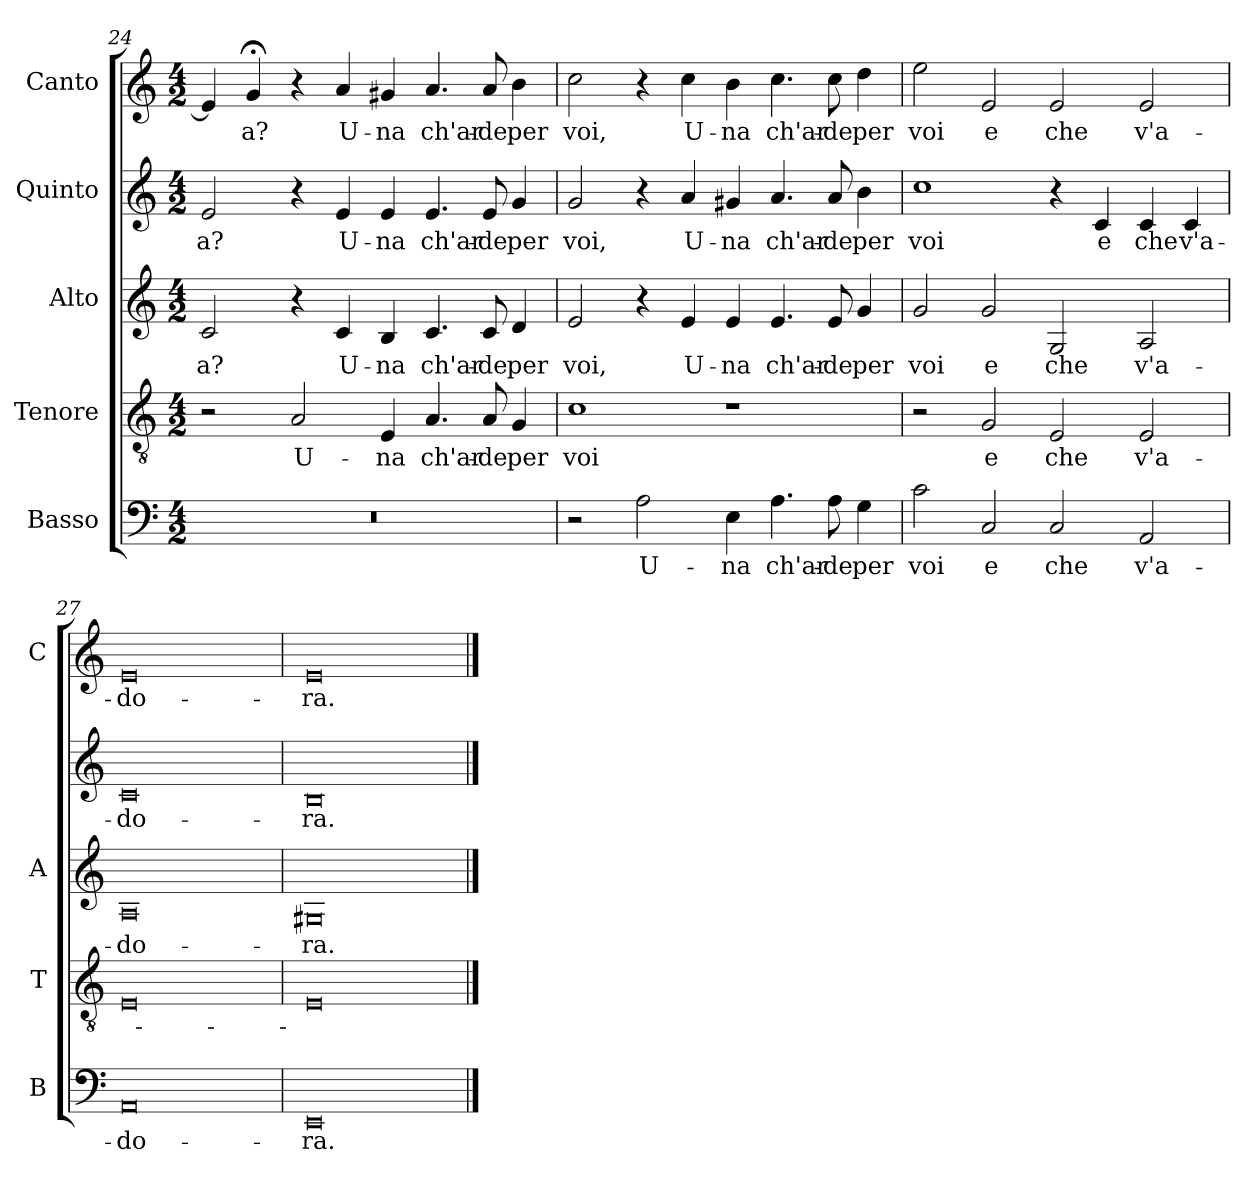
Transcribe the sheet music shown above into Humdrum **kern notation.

**kern	**text	**kern	**text	**kern	**text	**kern	**text	**kern	**text
*part5	*part5	*part4	*part4	*part3	*part3	*part2	*part2	*part1	*part1
*staff5	*staff5	*staff4	*staff4	*staff3	*staff3	*staff2	*staff2	*staff1	*staff1
*I"Basso	*	*I"Tenore	*	*I"Alto	*	*I"Quinto	*	*I"Canto	*
*I'B	*	*I'T	*	*I'A	*	*	*	*I'C	*
*clefF4	*	*clefGv2	*	*clefG2	*	*clefG2	*	*clefG2	*
*k[]	*	*k[]	*	*k[]	*	*k[]	*	*k[]	*
*C:	*	*C:	*	*C:	*	*C:	*	*C:	*
*M4/2	*	*M4/2	*	*M4/2	*	*M4/2	*	*M4/2	*
=24	=24	=24	=24	=24	=24	=24	=24	=24	=24
!	!	!	!	!	!LO:LY:b	!	!LO:LY:b	!	!
0r	.	2r	.	2c/	-a?	2e/	-a?	4e/]	.
!	!	!	!	!	!	!	!	!	!LO:LY:b
.	.	.	.	.	.	.	.	4g;</	-a?
!	!	!	!LO:LY:b	!	!	!	!	!	!
.	.	2A/	U-	4r	.	4r	.	4r	.
!	!	!	!	!	!LO:LY:b	!	!LO:LY:b	!	!LO:LY:b
.	.	.	.	4c/	U-	4e/	U-	4a/	U-
!	!	!	!LO:LY:b	!	!LO:LY:b	!	!LO:LY:b	!	!LO:LY:b
.	.	4E/	-na	4B/	-na	4e/	-na	4g#X/	-na
!	!	!	!LO:LY:b	!	!LO:LY:b	!	!LO:LY:b	!	!LO:LY:b
.	.	4.A/	ch'ar-	4.c/	ch'ar-	4.e/	ch'ar-	4.a/	ch'ar-
!	!	!	!LO:LY:b	!	!LO:LY:b	!	!LO:LY:b	!	!LO:LY:b
.	.	8A/	-de	8c/	-de	8e/	-de	8a/	-de
!	!	!	!LO:LY:b	!	!LO:LY:b	!	!LO:LY:b	!	!LO:LY:b
.	.	4G/	per	4d/	per	4g/	per	4b\	per
!!LO:LB:g=z
=25	=25	=25	=25	=25	=25	=25	=25	=25	=25
!	!	!	!LO:LY:b	!	!LO:LY:b	!	!LO:LY:b	!	!LO:LY:b
2r	.	1c	voi	2e/	voi,	2g/	voi,	2cc\	voi,
!	!LO:LY:b	!	!	!	!	!	!	!	!
2A\	U-	.	.	4r	.	4r	.	4r	.
!	!	!	!	!	!LO:LY:b	!	!LO:LY:b	!	!LO:LY:b
.	.	.	.	4e/	U-	4a/	U-	4cc\	U-
!	!LO:LY:b	!	!	!	!LO:LY:b	!	!LO:LY:b	!	!LO:LY:b
4E\	-na	1r	.	4e/	-na	4g#X/	-na	4b\	-na
!	!LO:LY:b	!	!	!	!LO:LY:b	!	!LO:LY:b	!	!LO:LY:b
4.A\	ch'ar-	.	.	4.e/	ch'ar-	4.a/	ch'ar-	4.cc\	ch'ar-
!	!LO:LY:b	!	!	!	!LO:LY:b	!	!LO:LY:b	!	!LO:LY:b
8A\	-de	.	.	8e/	-de	8a/	-de	8cc\	-de
!	!LO:LY:b	!	!	!	!LO:LY:b	!	!LO:LY:b	!	!LO:LY:b
4G\	per	.	.	4g/	per	4b\	per	4dd\	per
=26	=26	=26	=26	=26	=26	=26	=26	=26	=26
!	!LO:LY:b	!	!	!	!LO:LY:b	!	!LO:LY:b	!	!LO:LY:b
2c\	voi	2r	.	2g/	voi	1cc	voi	2ee\	voi
!	!LO:LY:b	!	!LO:LY:b	!	!LO:LY:b	!	!	!	!LO:LY:b
2C/	e	2G/	e	2g/	e	.	.	2e/	e
!	!LO:LY:b	!	!LO:LY:b	!	!LO:LY:b	!	!	!	!LO:LY:b
2C/	che	2E/	che	2G/	che	4r	.	2e/	che
!	!	!	!	!	!	!	!LO:LY:b	!	!
.	.	.	.	.	.	4c/	e	.	.
!	!LO:LY:b	!	!LO:LY:b	!	!LO:LY:b	!	!LO:LY:b	!	!LO:LY:b
2AA/	v'a-	2E/	v'a-	2A/	v'a-	4c/	che	2e/	v'a-
!	!	!	!	!	!	!	!LO:LY:b	!	!
.	.	.	.	.	.	4c/	v'a-	.	.
=27	=27	=27	=27	=27	=27	=27	=27	=27	=27
!	!LO:LY:b	!	!	!	!LO:LY:b	!	!LO:LY:b	!	!LO:LY:b
0AA	-do-	0E	.	0A	-do-	0c	-do-	0e	-do-
=28	=28	=28	=28	=28	=28	=28	=28	=28	=28
!	!LO:LY:b	!	!	!	!LO:LY:b	!	!LO:LY:b	!	!LO:LY:b
0EE	-ra.	0E	.	0G#X	-ra.	0B	-ra.	0e	-ra.
==	==	==	==	==	==	==	==	==	==
*-	*-	*-	*-	*-	*-	*-	*-	*-	*-
